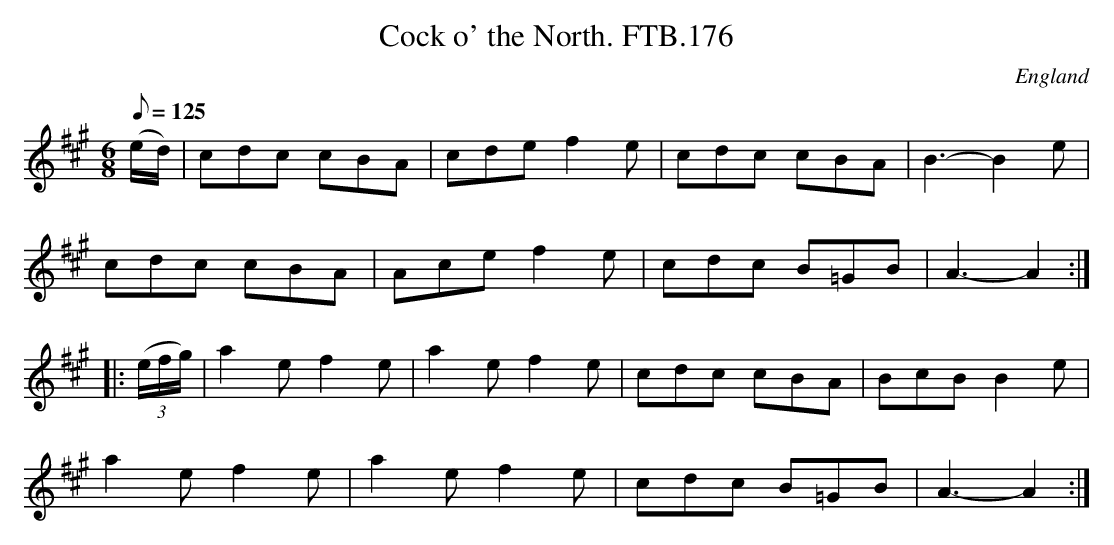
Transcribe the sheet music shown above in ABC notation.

X:1
T:Cock o' the North. FTB.176
M:6/8
L:1/8
Q:125
O:England
K:A major
(e/d/)|cdc cBA|cde f2e|cdc cBA|B3-B2e|
cdc cBA|Ace f2e|cdc B=GB|A3-A2:|
|:((3e/f/g/)|a2e f2e|a2e f2e|cdc cBA|BcB B2e|
a2e f2e|a2e f2e|cdc B=GB|A3-A2:|
